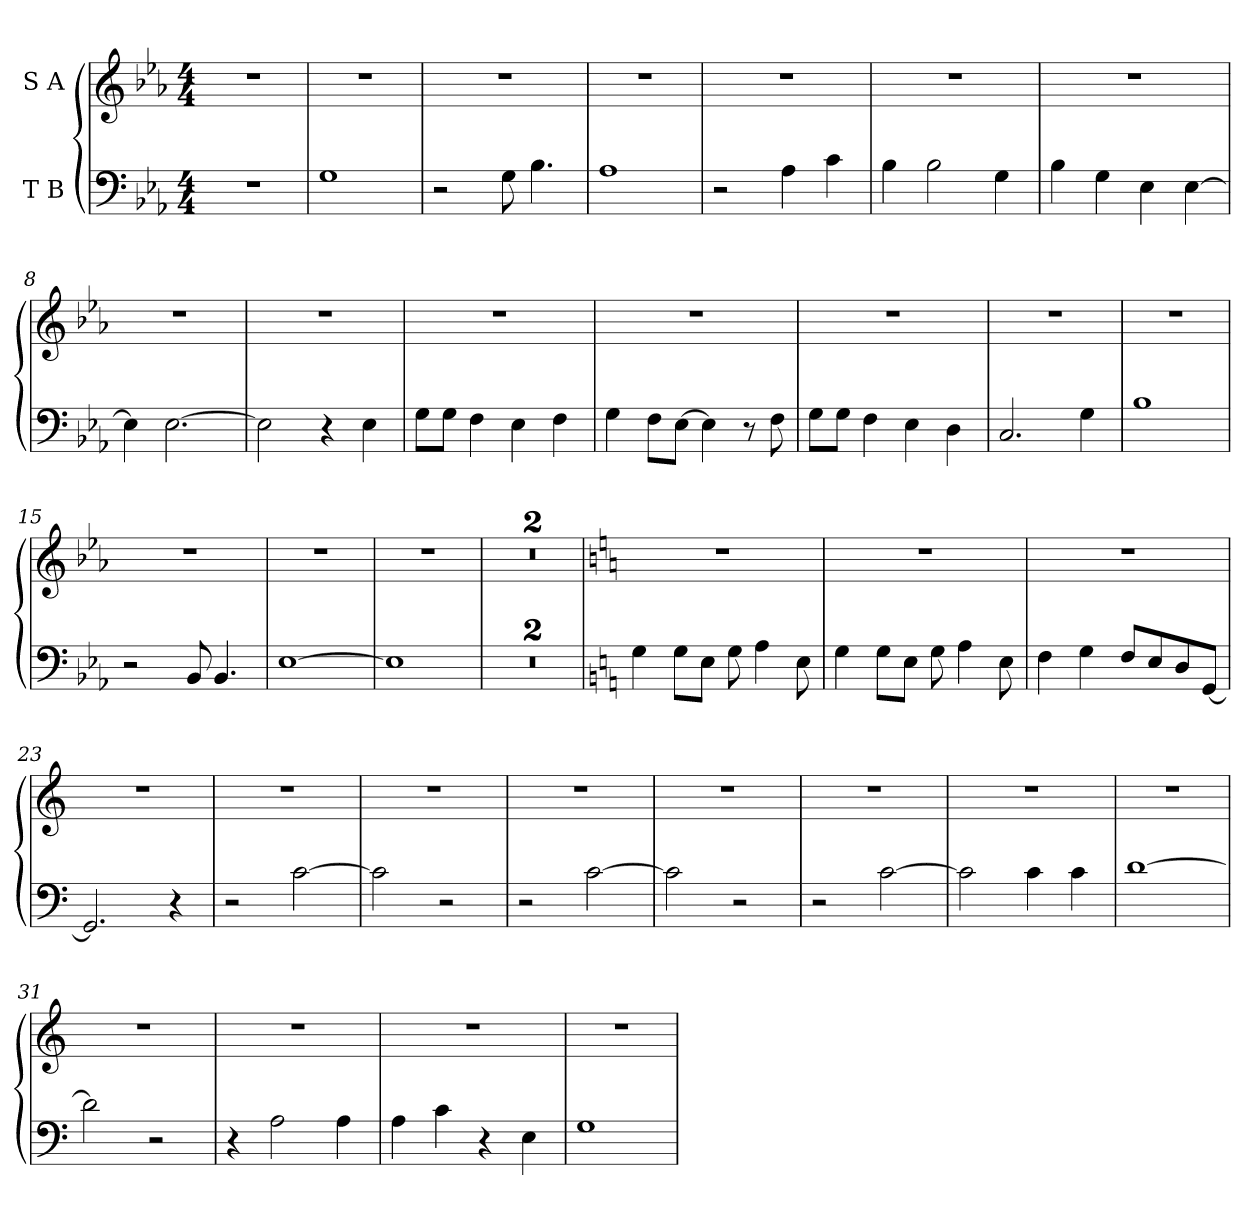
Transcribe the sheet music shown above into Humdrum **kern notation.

**kern	**kern
*part2	*part1
*staff2	*staff1
*I"T B	*I"S A
*clefF4	*clefG2
*k[b-e-a-]	*k[b-e-a-]
*M4/4	*M4/4
=1	=1
1r	1r
=2	=2
1G	1r
=3	=3
2r	1r
8G\	.
4.B-\	.
=4	=4
1A-	1r
=5	=5
2r	1r
4A-\	.
4c\	.
=6	=6
4B-\	1r
2B-\	.
4G\	.
=7	=7
4B-\	1r
4G\	.
4E-\	.
[4E-\	.
=8	=8
4E-\]	1r
[2.E-\	.
=9	=9
2E-\]	1r
4r	.
4E-\	.
=10	=10
8G\L	1r
8G\J	.
4F\	.
4E-\	.
4F\	.
=11	=11
4G\	1r
8F\L	.
[8E-\J	.
4E-\]	.
8r	.
8F\	.
!!LO:LB:g=z
=12	=12
8G\L	1r
8G\J	.
4F\	.
4E-\	.
4D\	.
=13	=13
2.C/	1r
4G\	.
=14	=14
1B-	1r
=15	=15
2r	1r
8BB-/	.
4.BB-/	.
=16	=16
[1E-	1r
=17	=17
1E-]	1r
=18	=18
1r	1r
=19	=19
1r	1r
=20	=20
*k[]	*k[]
4G\	1r
8G\L	.
8E\J	.
8G\	.
4A\	.
8E\	.
=21	=21
4G\	1r
8G\L	.
8E\J	.
8G\	.
4A\	.
8E\	.
!!LO:LB:g=z
=22	=22
4F\	1r
4G\	.
8F/L	.
8E/	.
8D/	.
[8GG/J	.
=23	=23
2.GG/]	1r
4r	.
=24	=24
2r	1r
[2c\	.
=25	=25
2c\]	1r
2r	.
=26	=26
2r	1r
[2c\	.
=27	=27
2c\]	1r
2r	.
=28	=28
2r	1r
[2c\	.
=29	=29
2c\]	1r
4c\	.
4c\	.
=30	=30
[1d	1r
=31	=31
2d\]	1r
2r	.
=32	=32
4r	1r
2A\	.
4A\	.
=33	=33
4A\	1r
4c\	.
4r	.
4E\	.
=34	=34
1G	1r
=	=
*-	*-
